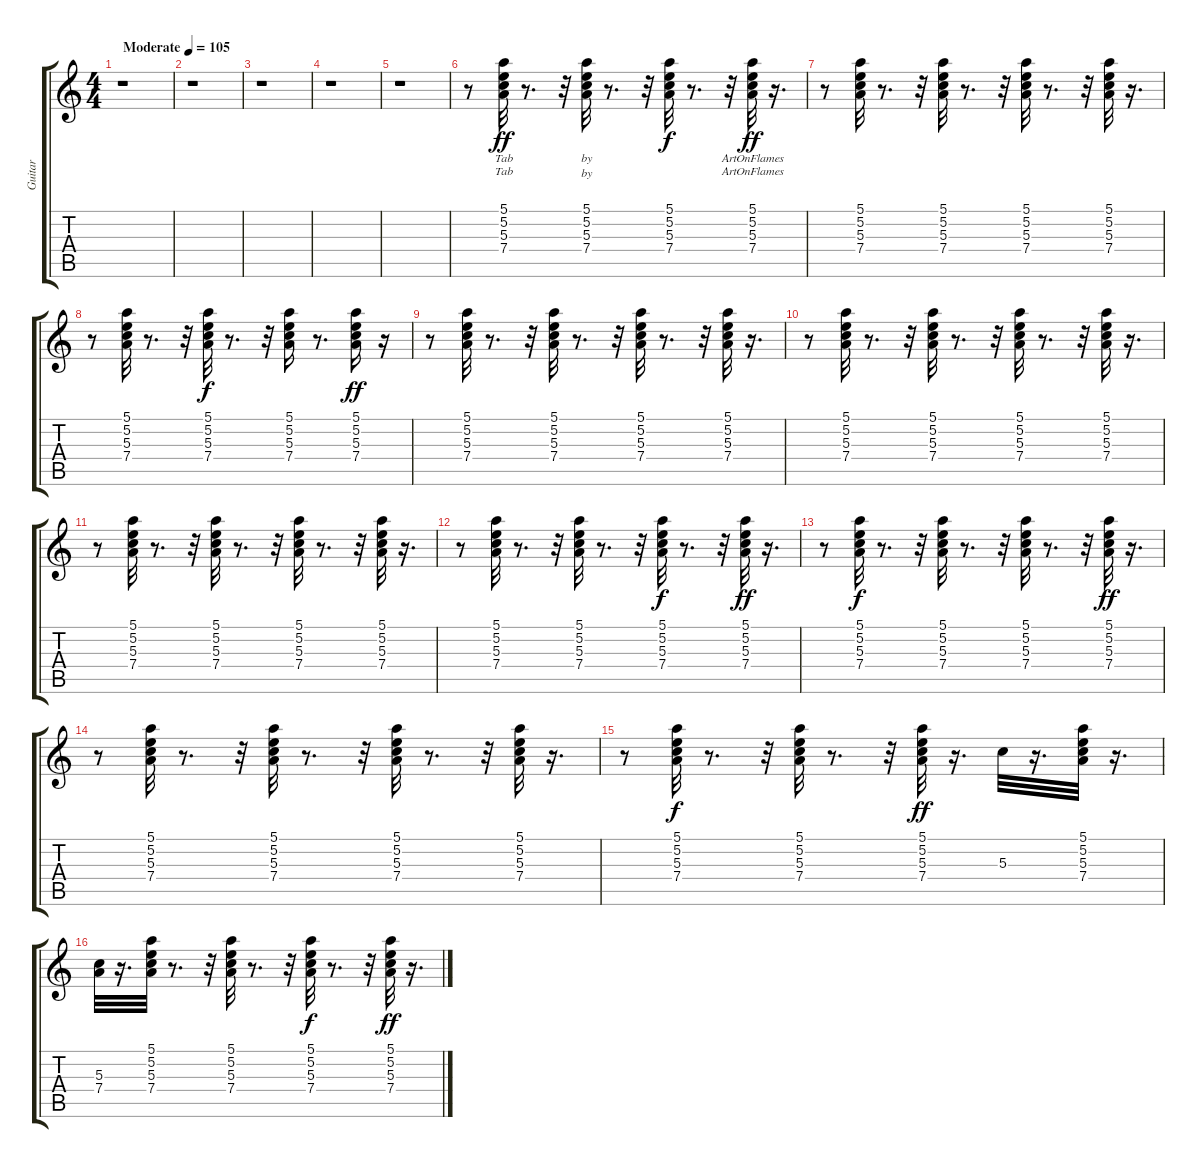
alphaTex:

\track ("Guitar" "Guitar") {instrument electricguitarclean}
\staff {score tabs}
\tuning (E4 B3 G3 D3 A2 E2) {hide}
\ts (4 4)
\tempo (105 "Moderate")
\clef g2
\ks c
r.1{dy ff instrument electricguitarclean} |
r.1 |
r.1 |
r.1 |
r.1 |
r.8 (5.1 5.2 5.3 7.4).32{lyrics (0 "Tab") lyrics (1 "Tab") lyrics (2 "") lyrics (3 "") lyrics (4 "")} r.8{d} r.32 (5.1 5.2 5.3 7.4).32{lyrics (0 "by") lyrics (1 "by") lyrics (2 "") lyrics (3 "") lyrics (4 "")} r.8{d} r.32 (5.1 5.2 5.3 7.4).32{lyrics (0 "") lyrics (1 "") lyrics (2 "") lyrics (3 "") lyrics (4 "") dy f} r.8{d} r.32 (5.1 5.2 5.3 7.4).32{lyrics (0 "ArtOnFlames") lyrics (1 "ArtOnFlames") lyrics (2 "") lyrics (3 "") lyrics (4 "") dy ff} r.16{d} |
r.8 (5.1 5.2 5.3 7.4).32 r.8{d} r.32 (5.1 5.2 5.3 7.4).32 r.8{d} r.32 (5.1 5.2 5.3 7.4).32 r.8{d} r.32 (5.1 5.2 5.3 7.4).32 r.16{d} |
r.8 (5.1 5.2 5.3 7.4).32 r.8{d} r.32 (5.1 5.2 5.3 7.4).32{dy f} r.8{d} r.32 (5.1 5.2 5.3 7.4).16 r.8{d} (5.1 5.2 5.3 7.4).16{dy ff} r.16 |
r.8 (5.1 5.2 5.3 7.4).32 r.8{d} r.32 (5.1 5.2 5.3 7.4).32 r.8{d} r.32 (5.1 5.2 5.3 7.4).32 r.8{d} r.32 (5.1 5.2 5.3 7.4).32 r.16{d} |
r.8 (5.1 5.2 5.3 7.4).32 r.8{d} r.32 (5.1 5.2 5.3 7.4).32 r.8{d} r.32 (5.1 5.2 5.3 7.4).32 r.8{d} r.32 (5.1 5.2 5.3 7.4).32 r.16{d} |
r.8 (5.1 5.2 5.3 7.4).32 r.8{d} r.32 (5.1 5.2 5.3 7.4).32 r.8{d} r.32 (5.1 5.2 5.3 7.4).32 r.8{d} r.32 (5.1 5.2 5.3 7.4).32 r.16{d} |
r.8 (5.1 5.2 5.3 7.4).32 r.8{d} r.32 (5.1 5.2 5.3 7.4).32 r.8{d} r.32 (5.1 5.2 5.3 7.4).32{dy f} r.8{d} r.32 (5.1 5.2 5.3 7.4).32{dy ff} r.16{d} |
r.8 (5.1 5.2 5.3 7.4).32{dy f} r.8{d} r.32 (5.1 5.2 5.3 7.4).32 r.8{d} r.32 (5.1 5.2 5.3 7.4).32 r.8{d} r.32 (5.1 5.2 5.3 7.4).32{dy ff} r.16{d} |
r.8 (5.1 5.2 5.3 7.4).32 r.8{d} r.32 (5.1 5.2 5.3 7.4).32 r.8{d} r.32 (5.1 5.2 5.3 7.4).32 r.8{d} r.32 (5.1 5.2 5.3 7.4).32 r.16{d} |
r.8 (5.1 5.2 5.3 7.4).32{dy f} r.8{d} r.32 (5.1 5.2 5.3 7.4).32 r.8{d} r.32 (5.1 5.2 5.3 7.4).32{dy ff} r.16{d} 5.3.32 r.16{d} (5.1 5.2 5.3 7.4).32 r.16{d} |
(5.3 7.4).32 r.16{d} (5.1 5.2 5.3 7.4).32 r.8{d} r.32 (5.1 5.2 5.3 7.4).32 r.8{d} r.32 (5.1 5.2 5.3 7.4).32{dy f} r.8{d} r.32 (5.1 5.2 5.3 7.4).32{dy ff} r.16{d}
